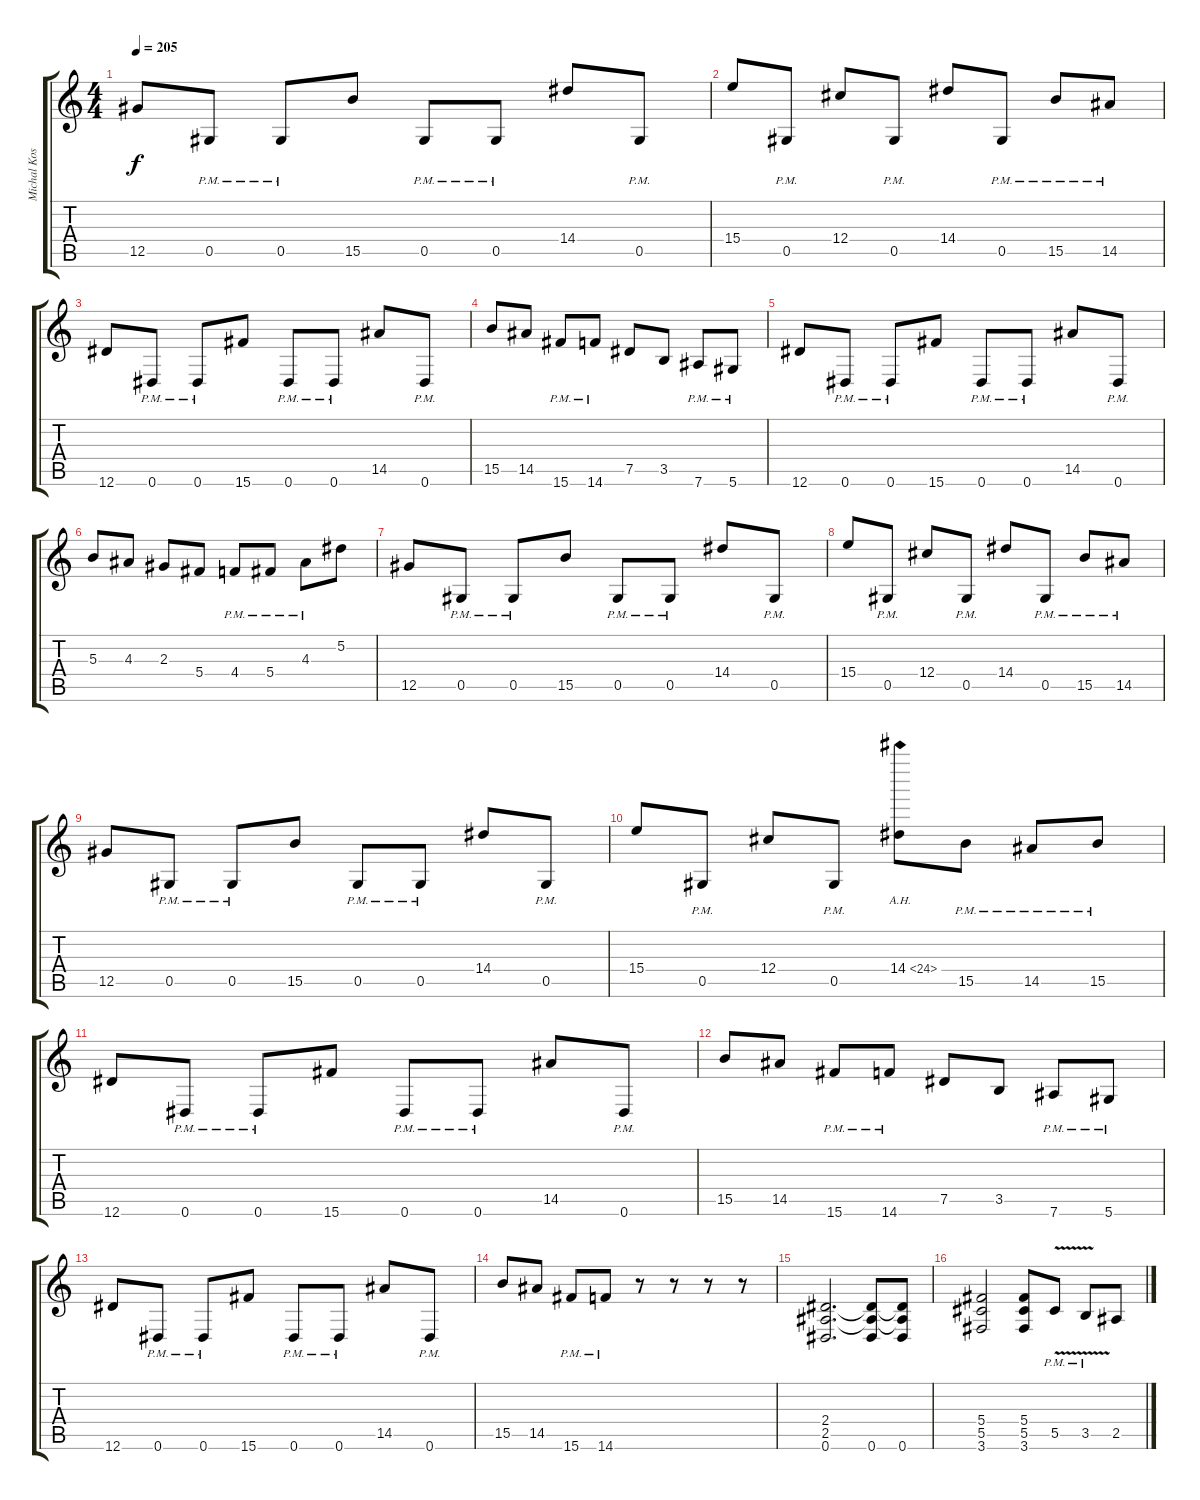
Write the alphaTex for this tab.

\track ("Michal Kostrzynski" "Michal Kos") {instrument distortionguitar}
\staff {score tabs}
\tuning (Eb4 Bb3 Gb3 Db3 Ab2 Eb2) {hide}
\ts (4 4)
\tempo 205
\clef g2
\ks c
12.5.8{dy f} 0.5{pm}.8 0.5{pm}.8 15.5.8 0.5{pm}.8 0.5{pm}.8 14.4.8 0.5{pm}.8 |
15.4.8 0.5{pm}.8 12.4.8 0.5{pm}.8 14.4.8 0.5{pm}.8 15.5{pm}.8 14.5{pm}.8 |
12.6.8 0.6{pm}.8 0.6{pm}.8 15.6.8 0.6{pm}.8 0.6{pm}.8 14.5.8 0.6{pm}.8 |
15.5.8 14.5.8 15.6{pm}.8 14.6{pm}.8 7.5.8 3.5.8 7.6{pm}.8 5.6{pm}.8 |
12.6.8 0.6{pm}.8 0.6{pm}.8 15.6.8 0.6{pm}.8 0.6{pm}.8 14.5.8 0.6{pm}.8 |
5.3.8 4.3.8 2.3.8 5.4.8 4.4{pm}.8 5.4{pm}.8 4.3{pm}.8 5.2.8 |
12.5.8 0.5{pm}.8 0.5{pm}.8 15.5.8 0.5{pm}.8 0.5{pm}.8 14.4.8 0.5{pm}.8 |
15.4.8 0.5{pm}.8 12.4.8 0.5{pm}.8 14.4.8 0.5{pm}.8 15.5{pm}.8 14.5{pm}.8 |
12.5.8 0.5{pm}.8 0.5{pm}.8 15.5.8 0.5{pm}.8 0.5{pm}.8 14.4.8 0.5{pm}.8 |
15.4.8 0.5{pm}.8 12.4.8 0.5{pm}.8 14.4{ah 10}.8 15.5{pm}.8 14.5{pm}.8 15.5{pm}.8 |
12.6.8 0.6{pm}.8 0.6{pm}.8 15.6.8 0.6{pm}.8 0.6{pm}.8 14.5.8 0.6{pm}.8 |
15.5.8 14.5.8 15.6{pm}.8 14.6{pm}.8 7.5.8 3.5.8 7.6{pm}.8 5.6{pm}.8 |
12.6.8 0.6{pm}.8 0.6{pm}.8 15.6.8 0.6{pm}.8 0.6{pm}.8 14.5.8 0.6{pm}.8 |
15.5.8 14.5.8 15.6{pm}.8 14.6{pm}.8 r.8 r.8 r.8 r.8 |
(2.4 2.5 0.6).2{d} (2.4{t} 2.5{t} 0.6).8 (2.4{t} 2.5{t} 0.6).8 |
(5.4 5.5 3.6).2 (5.4 5.5 3.6).8 5.5{v pm}.8 3.5{v pm}.8 2.5.8
